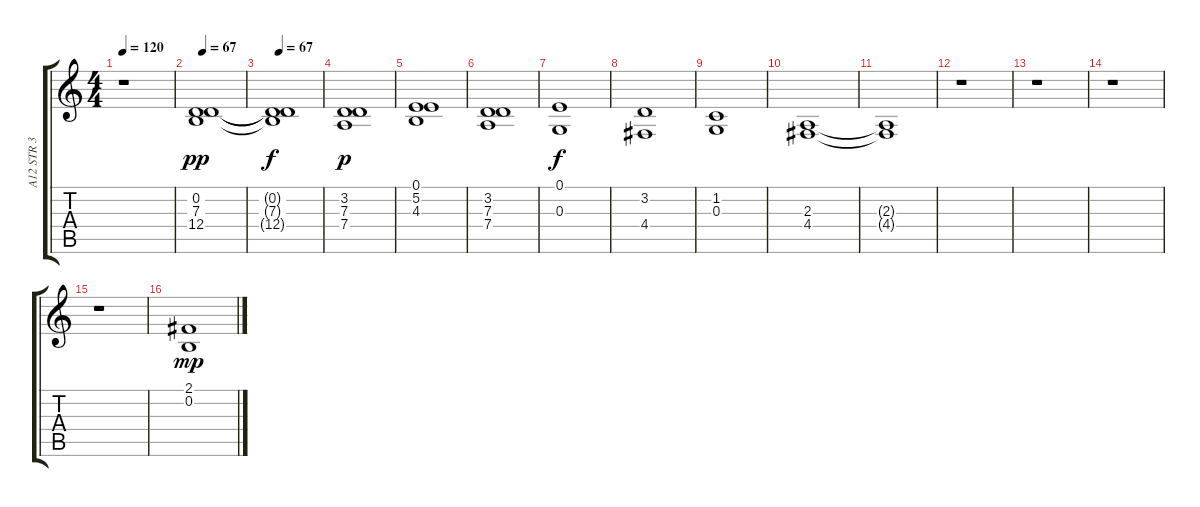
\track ("A12 STR 3" "A12 STR 3") {instrument stringensemble2}
\staff {score tabs}
\tuning (E4 B3 G3 D3 A2 E2) {hide}
\ts (4 4)
\tempo 120
\clef g2
\ks c
r.1{dy pp instrument stringensemble2} |
\tempo 67
(0.2 7.3 12.4).1 |
\tempo 67
(0.2{t} 7.3{t} 12.4{t}).1{dy f} |
(3.2 7.3 7.4).1{dy p} |
(0.1 5.2 4.3).1 |
(3.2 7.3 7.4).1 |
(0.1 0.3).1{dy f} |
(3.2 4.4).1 |
(1.2 0.3).1 |
(2.3 4.4).1 |
(2.3{t} 4.4{t}).1 |
r.1 |
r.1 |
r.1 |
r.1 |
(2.1 0.2).1{dy mp}
